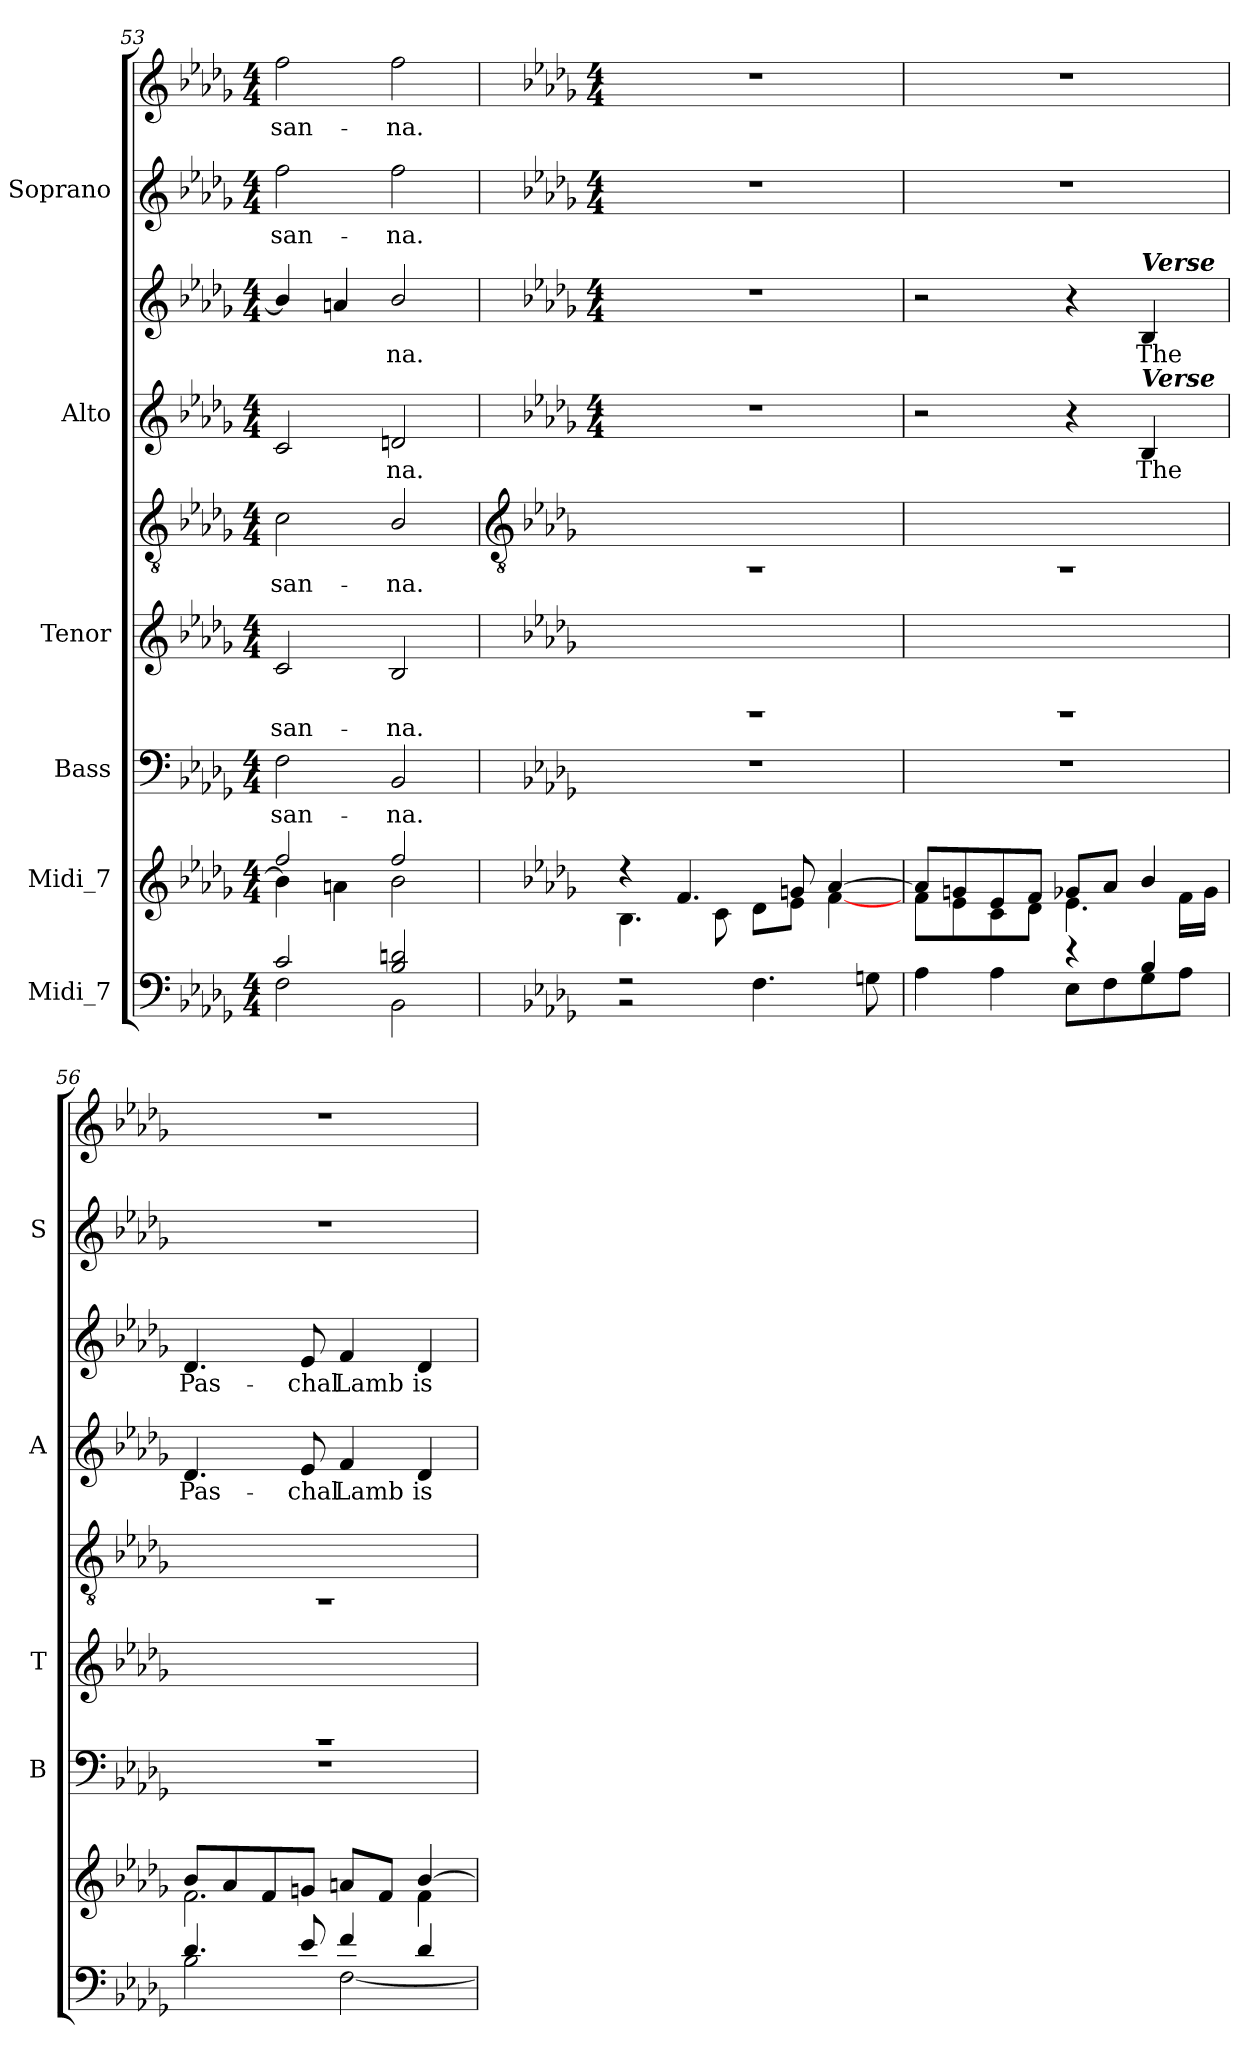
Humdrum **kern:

**kern	**kern	**kern	**text	**kern	**text	**kern	**text	**kern	**text	**kern	**text	**kern	**text	**kern	**text
*part6	*part5	*part4	*part4	*part3	*part3	*part3	*part3	*part2	*part2	*part2	*part2	*part1	*part1	*part1	*part1
*staff9	*staff8	*staff7	*staff7	*staff6	*staff6	*staff5	*staff5	*staff4	*staff4	*staff3	*staff3	*staff2	*staff2	*staff1	*staff1
*I"Midi_7	*I"Midi_7	*I"Bass	*	*I"Tenor	*	*	*	*I"Alto	*	*	*	*I"Soprano	*	*	*
*	*	*I'B	*	*I'T	*	*	*	*I'A	*	*	*	*I'S	*	*	*
*clefF4	*clefG2	*clefF4	*	*	*	*clefGv2	*	*clefG2	*	*clefG2	*	*clefG2	*	*clefG2	*
*k[b-e-a-d-g-]	*k[b-e-a-d-g-]	*k[b-e-a-d-g-]	*	*k[b-e-a-d-g-]	*	*k[b-e-a-d-g-]	*	*k[b-e-a-d-g-]	*	*k[b-e-a-d-g-]	*	*k[b-e-a-d-g-]	*	*k[b-e-a-d-g-]	*
*D-:	*D-:	*D-:	*	*D-:	*	*D-:	*	*D-:	*	*D-:	*	*D-:	*	*D-:	*
*M4/4	*M4/4	*M4/4	*	*M4/4	*	*M4/4	*	*M4/4	*	*M4/4	*	*M4/4	*	*M4/4	*
=53	=53	=53	=53	=53	=53	=53	=53	=53	=53	=53	=53	=53	=53	=53	=53
*^	*^	*	*	*	*	*	*	*	*	*	*	*	*	*	*
*	*	*	*^	*	*	*	*	*	*	*	*	*	*	*	*	*	*
!	!	!	!	!	!	!LO:LY:b	!	!LO:LY:b	!	!LO:LY:b	!	!	!	!	!	!LO:LY:b	!	!LO:LY:b
2c/	2F\	2ff/	4b-\]	1ryy	2F	-san-	2c	san-	2c	san-	2c	.	4b-/]	.	2ff	-san-	2ff	-san-
.	.	.	4an\	.	.	.	.	.	.	.	.	.	4an	.	.	.	.	.
!	!	!	!	!	!	!LO:LY:b	!	!LO:LY:b	!	!LO:LY:b	!	!LO:LY:b	!	!LO:LY:b	!	!LO:LY:b	!	!LO:LY:b
2B-/ 2dn/	2BB-\	2ff/	2b-\	.	2BB-	-na.	2B-/	-na.	2B-/	-na.	2dn	na.	2b-/	na.	2ff	-na.	2ff	-na.
*	*	*v	*v	*v	*	*	*	*	*	*	*	*	*	*	*	*	*	*
!!LO:LB:g=z
=54	=54	=54	=54	=54	=54	=54	=54	=54	=54	=54	=54	=54	=54	=54	=54	=54
*	*	*	*	*	*	*	*clefGv2	*	*	*	*	*	*	*	*	*
*	*	*	*	*	*	*	*	*	*k[b-e-a-d-g-]	*	*k[b-e-a-d-g-]	*	*	*	*	*
*	*	*	*	*	*	*	*	*	*D-:	*	*D-:	*	*	*	*	*
*	*	*	*	*	*	*	*	*	*M4/4	*	*M4/4	*	*M4/4	*	*M4/4	*
*	*	*^	*	*	*	*	*	*	*	*	*	*	*	*	*	*
2r	2r	4r	4.B-\	1r	.	1rBB	.	1rBB	.	1r	.	1r	.	1r	.	1r	.
.	.	4.f/	.	.	.	.	.	.	.	.	.	.	.	.	.	.	.
.	.	.	8c\	.	.	.	.	.	.	.	.	.	.	.	.	.	.
2ryy	4.F\	.	8d-\L	.	.	.	.	.	.	.	.	.	.	.	.	.	.
.	.	8gn/	8e-\J	.	.	.	.	.	.	.	.	.	.	.	.	.	.
.	.	[4a-/	[4f\	.	.	.	.	.	.	.	.	.	.	.	.	.	.
.	8Gn\	.	.	.	.	.	.	.	.	.	.	.	.	.	.	.	.
=55	=55	=55	=55	=55	=55	=55	=55	=55	=55	=55	=55	=55	=55	=55	=55	=55	=55
2ryy	4A-\	8a-/L]	8f\L	1r	.	1rBB	.	1rBB	.	2r	.	2r	.	1r	.	1r	.
.	.	8gn/	8e-\	.	.	.	.	.	.	.	.	.	.	.	.	.	.
.	4A-\	8e-/	8c\	.	.	.	.	.	.	.	.	.	.	.	.	.	.
.	.	8f/J	8d-\J	.	.	.	.	.	.	.	.	.	.	.	.	.	.
4r	8E-\L	8g-X/L	4.e-\	.	.	.	.	.	.	4r	.	4r	.	.	.	.	.
.	8F\	8a-/J	.	.	.	.	.	.	.	.	.	.	.	.	.	.	.
!	!	!	!	!	!	!	!	!	!	!	!	!LO:TX:a:Bi:t=Verse	!	!	!	!	!
!	!	!	!	!	!	!	!	!	!	!LO:TX:a:Bi:t=Verse	!	!	!	!	!	!	!
!	!	!	!	!	!	!	!	!	!	!	!LO:LY:b	!	!LO:LY:b	!	!	!	!
4B-/	8G-\	4b-/	.	.	.	.	.	.	.	4B-	The	4B-	The	.	.	.	.
.	8A-\J	.	16f\LL	.	.	.	.	.	.	.	.	.	.	.	.	.	.
.	.	.	16g-\JJ	.	.	.	.	.	.	.	.	.	.	.	.	.	.
=56	=56	=56	=56	=56	=56	=56	=56	=56	=56	=56	=56	=56	=56	=56	=56	=56	=56
!	!	!	!	!	!	!	!	!	!	!	!LO:LY:b	!	!LO:LY:b	!	!	!	!
4.d-/	2B-\	8b-/L	2.f\	1r	.	1rBB	.	1rBB	.	4.d-	Pas-	4.d-	Pas-	1r	.	1r	.
.	.	8a-/	.	.	.	.	.	.	.	.	.	.	.	.	.	.	.
.	.	8f/	.	.	.	.	.	.	.	.	.	.	.	.	.	.	.
!	!	!	!	!	!	!	!	!	!	!	!LO:LY:b	!	!LO:LY:b	!	!	!	!
8e-/	.	8gn/J	.	.	.	.	.	.	.	8e-	-chal	8e-	-chal	.	.	.	.
!	!	!	!	!	!	!	!	!	!	!	!LO:LY:b	!	!LO:LY:b	!	!	!	!
4f/	[2F\	8an/L	.	.	.	.	.	.	.	4f	Lamb	4f	Lamb	.	.	.	.
.	.	8f/J	.	.	.	.	.	.	.	.	.	.	.	.	.	.	.
!	!	!	!	!	!	!	!	!	!	!	!LO:LY:b	!	!LO:LY:b	!	!	!	!
4d-/	.	[4b-/	4f\	.	.	.	.	.	.	4d-	is	4d-	is	.	.	.	.
*v	*v	*	*	*	*	*	*	*	*	*	*	*	*	*	*	*	*
*	*v	*v	*	*	*	*	*	*	*	*	*	*	*	*	*	*
=	=	=	=	=	=	=	=	=	=	=	=	=	=	=	=
*-	*-	*-	*-	*-	*-	*-	*-	*-	*-	*-	*-	*-	*-	*-	*-
